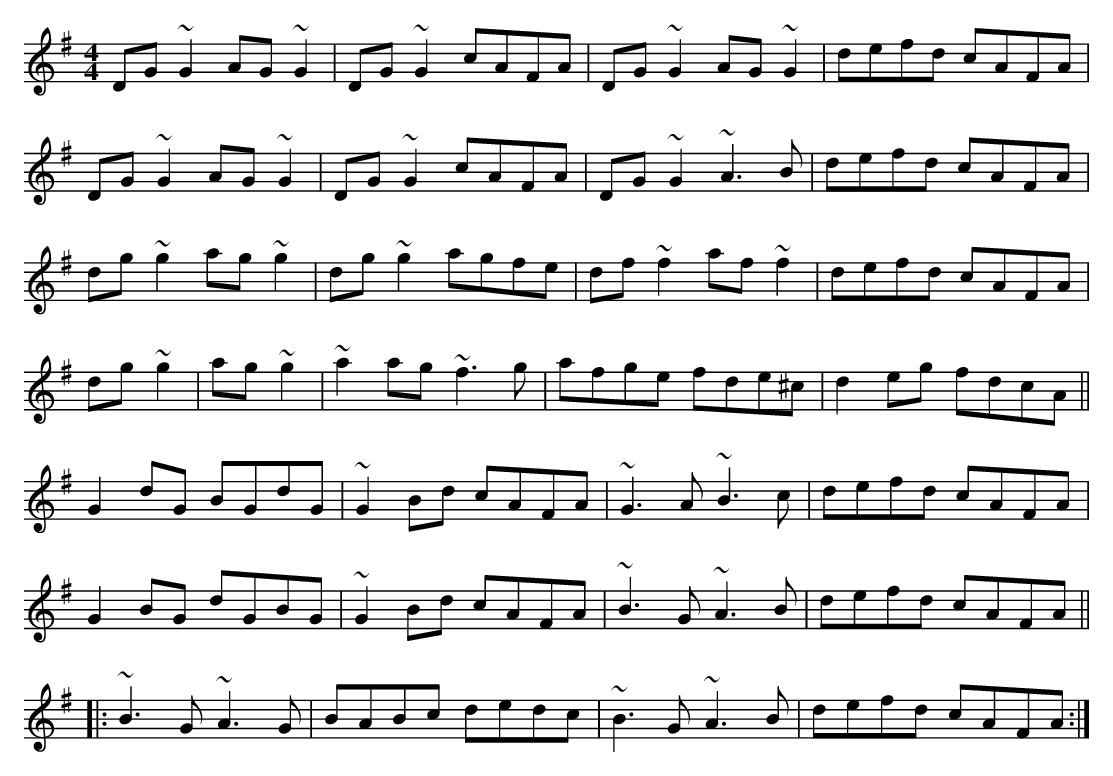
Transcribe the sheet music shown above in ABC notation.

X:1
M:4/4
K:G
DG~G2 AG ~G2|DG~G2 cAFA|DG~G2 AG~G2|defd cAFA|
DG~G2 AG ~G2|DG~G2 cAFA|DG~G2 ~A3B|defd cAFA|
dg~g2 ag~g2|dg~g2 agfe|df~f2 af~f2|defd cAFA|
dg~g2|ag~g2|~a2ag ~f3g|afge fde^c|d2eg fdcA||
G2dG BGdG|~G2Bd cAFA|~G3A ~B3c|defd cAFA|
G2BG dGBG|~G2Bd cAFA|~B3G ~A3B|defd cAFA||
|:~B3G ~A3G|BABc dedc|~B3G ~A3B|defd cAFA:|
